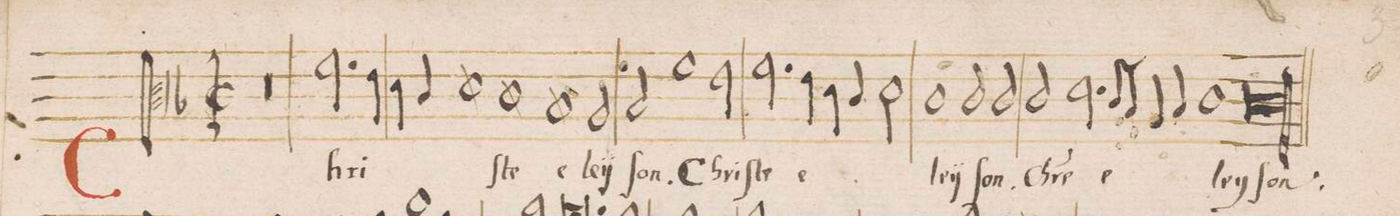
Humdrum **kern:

**kern	**text
*I"DISCANTVS	*
*clefC3	*
*k[b-]	*
*met(C|)	*
*M2/1	*
0r	.
=8-	=8-
2.f\	Chri-
4e\	.
4d\	.
4c/	.
1d\	.
=9-	=9-
1c	-ſte
1B-/	e-
=10-	=10-
2A/	-leÿ-
2B-/	-ſon.
1f\	Chri-
=11-	=11-
2e\	.
2.f\	-ſte
4e\	e-
=12-	=12-
4d\	.
4c/	.
2d\	.
1c	.
=13-	=13-
2c/	-leÿ-
2c/	-ſon.
2c/	Chri-
2.d\	.
=14-	=14-
8c/L	-[ste]
8B-/J	.
4A/	e-
4B-/	.
1c	-ley-
=15-	=15-
00c\	-ſon.
=16||	=16||
*-	*-
